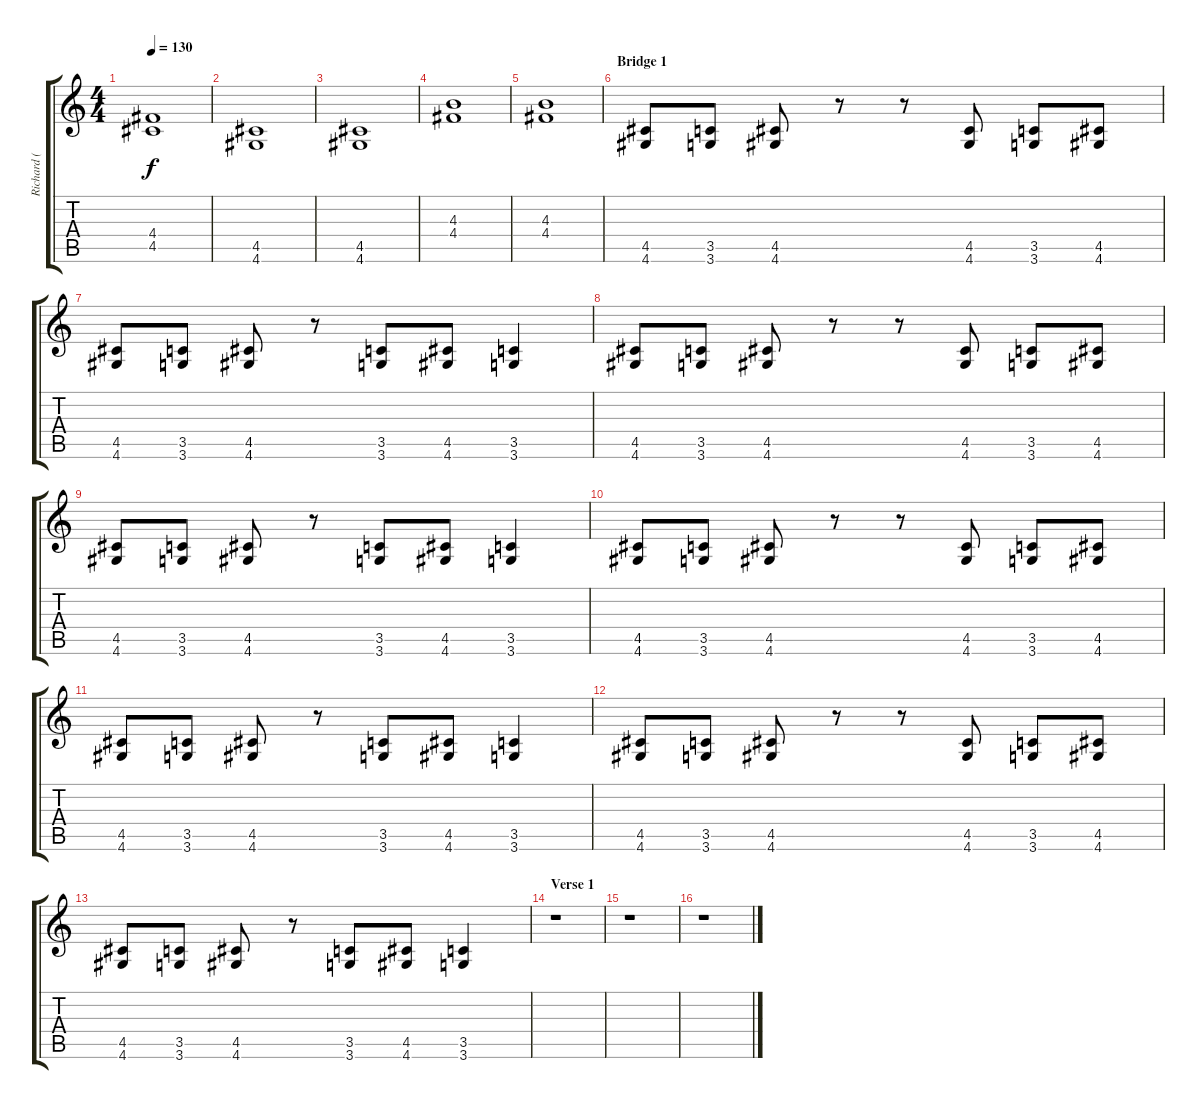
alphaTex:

\track ("Richard ( Guitar 1 ) " "Richard ( ") {instrument distortionguitar}
\staff {score tabs}
\tuning (E4 B3 G3 D3 A2 E2) {hide}
\ts (4 4)
\tempo 130
\clef g2
\ks c
(4.4 4.5).1{dy f} |
(4.5 4.6).1 |
(4.5 4.6).1 |
(4.3 4.4).1 |
(4.3 4.4).1 |
\section ("" "Bridge 1")
(4.5 4.6).8 (3.5 3.6).8 (4.5 4.6).8 r.8 r.8 (4.5 4.6).8 (3.5 3.6).8 (4.5 4.6).8 |
(4.5 4.6).8 (3.5 3.6).8 (4.5 4.6).8 r.8 (3.5 3.6).8 (4.5 4.6).8 (3.5 3.6).4 |
(4.5 4.6).8 (3.5 3.6).8 (4.5 4.6).8 r.8 r.8 (4.5 4.6).8 (3.5 3.6).8 (4.5 4.6).8 |
(4.5 4.6).8 (3.5 3.6).8 (4.5 4.6).8 r.8 (3.5 3.6).8 (4.5 4.6).8 (3.5 3.6).4 |
(4.5 4.6).8 (3.5 3.6).8 (4.5 4.6).8 r.8 r.8 (4.5 4.6).8 (3.5 3.6).8 (4.5 4.6).8 |
(4.5 4.6).8 (3.5 3.6).8 (4.5 4.6).8 r.8 (3.5 3.6).8 (4.5 4.6).8 (3.5 3.6).4 |
(4.5 4.6).8 (3.5 3.6).8 (4.5 4.6).8 r.8 r.8 (4.5 4.6).8 (3.5 3.6).8 (4.5 4.6).8 |
(4.5 4.6).8 (3.5 3.6).8 (4.5 4.6).8 r.8 (3.5 3.6).8 (4.5 4.6).8 (3.5 3.6).4 |
\section ("" "Verse 1")
r.1 |
r.1 |
r.1
